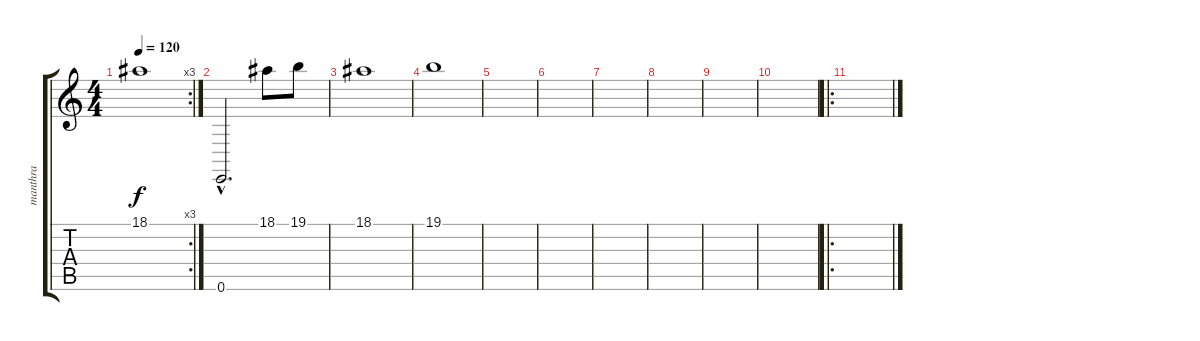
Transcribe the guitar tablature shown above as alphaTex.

\track ("manthra" "manthra") {instrument acousticgrandpiano}
\staff {score tabs}
\tuning (E4 B3 G3 D3 A2 E2) {hide}
\rc 3
\ts (4 4)
\tempo 120
\clef g2
\ks c
18.1.1{dy f} |
0.6{hac}.2{d} 18.1.8 19.1.8 |
18.1.1 |
19.1.1 |
|
|
|
|
|
|
\ro
